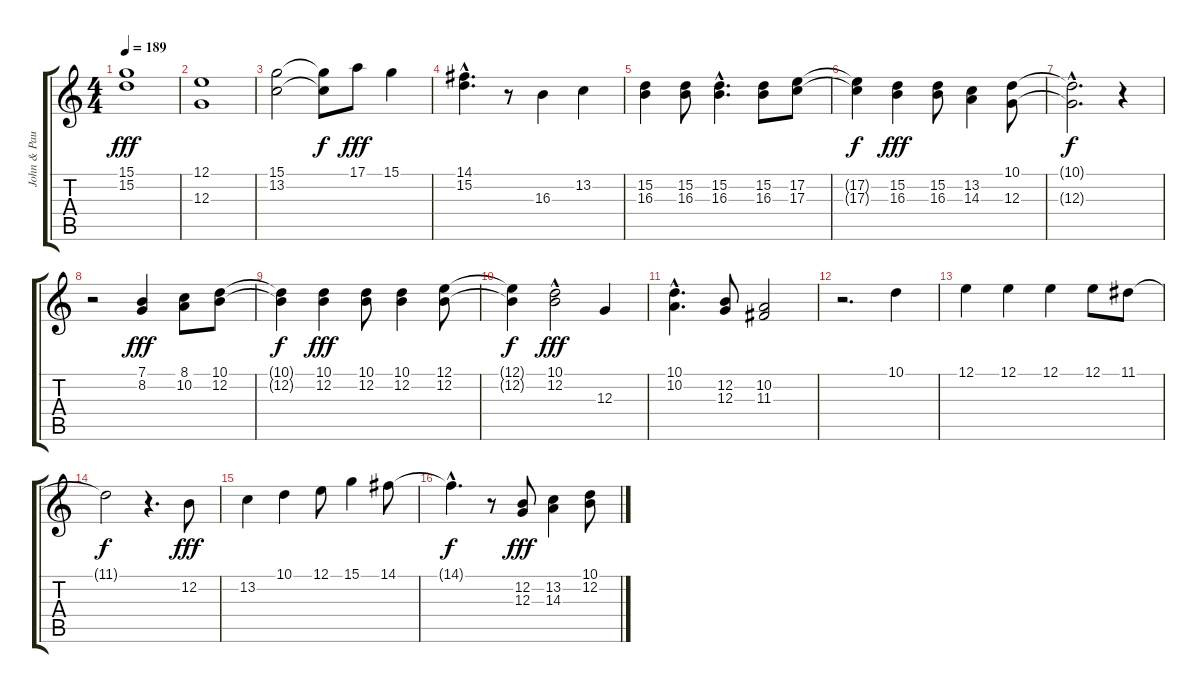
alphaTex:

\track ("John & Paul Voacal" "John & Pau") {instrument rockorgan}
\staff {score tabs}
\tuning (E4 B3 G3 D3 A2 E2) {hide}
\ts (4 4)
\tempo 189
\clef g2
\ks c
(15.1 15.2).1{dy fff} |
(12.1 12.3).1 |
(15.1 13.2).2 (15.1{t} 13.2{t}).8{dy f} 17.1.8{dy fff} 15.1.4 |
(14.1{hac} 15.2{hac}).4{d} r.8 16.3.4 13.2.4 |
(15.2 16.3).4 (15.2 16.3).8 (15.2{hac} 16.3{hac}).4{d} (15.2 16.3).8 (17.2 17.3).8 |
(17.2{t} 17.3{t}).4{dy f} (15.2 16.3).4{dy fff} (15.2 16.3).8 (13.2 14.3).4 (10.1 12.3).8 |
(10.1{hac t} 12.3{hac t}).2{d dy f} r.4 |
r.2 (7.1 8.2).4{dy fff} (8.1 10.2).8 (10.1 12.2).8 |
(10.1{t} 12.2{t}).4{dy f} (10.1 12.2).4{dy fff} (10.1 12.2).8 (10.1 12.2).4 (12.1 12.2).8 |
(12.1{t} 12.2{t}).4{dy f} (10.1 12.2{hac}).2{dy fff} 12.3.4 |
(10.1{hac} 10.2{hac}).4{d} (12.2 12.3).8 (10.2 11.3).2 |
r.2{d} 10.1.4 |
12.1.4 12.1.4 12.1.4 12.1.8 11.1.8 |
11.1{t}.2{dy f} r.4{d} 12.2.8{dy fff} |
13.2.4 10.1.4 12.1.8 15.1.4 14.1.8 |
14.1{hac t}.4{d dy f} r.8 (12.2 12.3).8{dy fff} (13.2 14.3).4 (10.1 12.2).8
